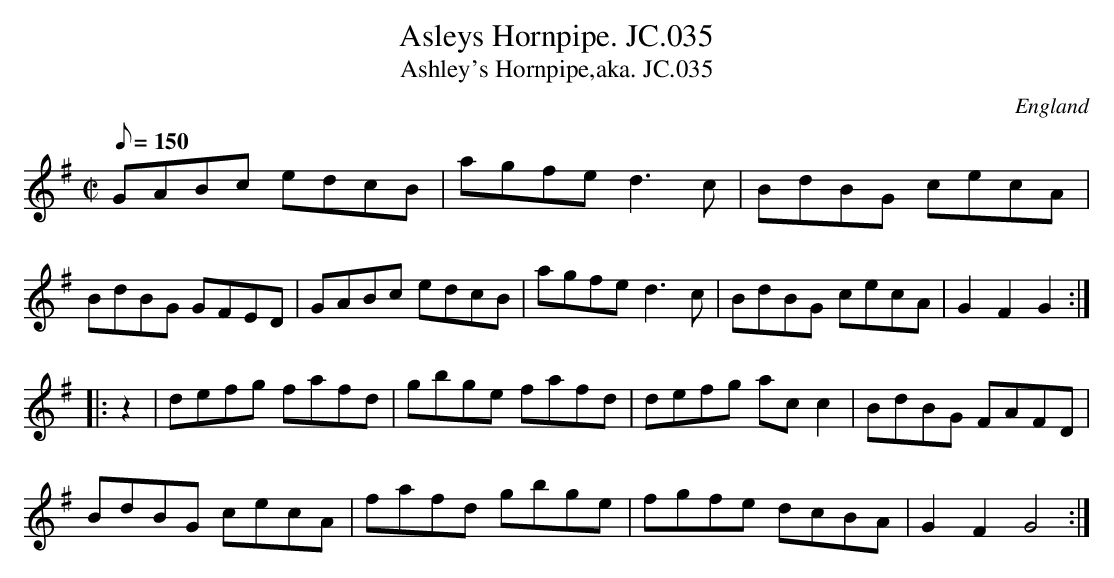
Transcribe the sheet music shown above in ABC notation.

X:1
T:Asleys Hornpipe. JC.035
T:Ashley's Hornpipe,aka. JC.035
M:C|
L:1/8
Q:150
O:England
K:G
GABc edcB|agfed3c|BdBG cecA|BdBG GFED|
GABc edcB|agfed3c|BdBG cecA|G2F2G2:|!
|:z2|defg fafd|gbge fafd|defg acc2|BdBG FAFD|!
BdBG cecA|fafd gbge|fgfe dcBA|G2F2G4:|]
